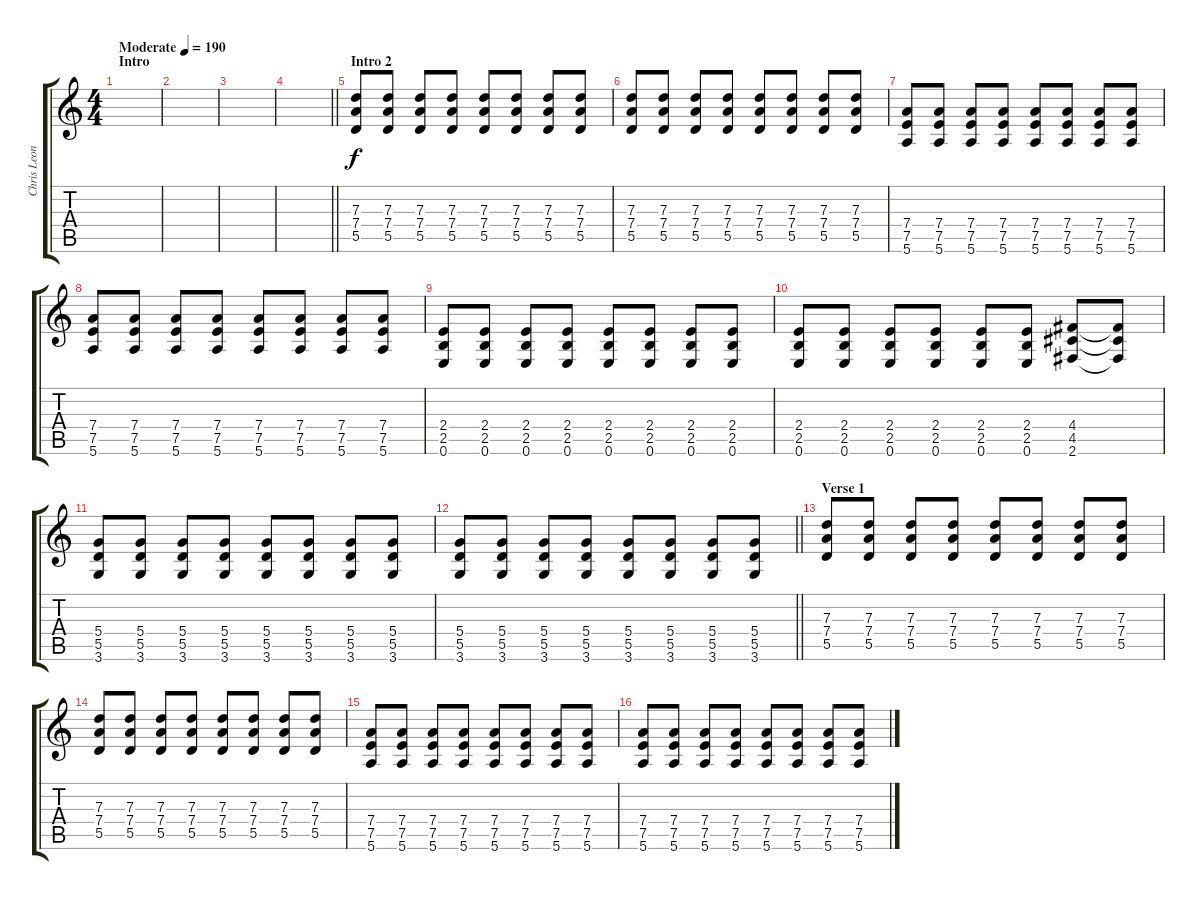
\track ("Chris Leonard" "Chris Leon") {instrument distortionguitar}
\staff {score tabs}
\tuning (E4 B3 G3 D3 A2 E2) {hide}
\ts (4 4)
\section ("" "Intro")
\tempo (190 "Moderate")
\clef g2
\ks c
|
|
|
\barLineRight lightlight
|
\section ("" "Intro 2")
(7.3 7.4 5.5).8 (7.3 7.4 5.5).8 (7.3 7.4 5.5).8 (7.3 7.4 5.5).8 (7.3 7.4 5.5).8 (7.3 7.4 5.5).8 (7.3 7.4 5.5).8 (7.3 7.4 5.5).8 |
(7.3 7.4 5.5).8 (7.3 7.4 5.5).8 (7.3 7.4 5.5).8 (7.3 7.4 5.5).8 (7.3 7.4 5.5).8 (7.3 7.4 5.5).8 (7.3 7.4 5.5).8 (7.3 7.4 5.5).8 |
(7.4 7.5 5.6).8 (7.4 7.5 5.6).8 (7.4 7.5 5.6).8 (7.4 7.5 5.6).8 (7.4 7.5 5.6).8 (7.4 7.5 5.6).8 (7.4 7.5 5.6).8 (7.4 7.5 5.6).8 |
(7.4 7.5 5.6).8 (7.4 7.5 5.6).8 (7.4 7.5 5.6).8 (7.4 7.5 5.6).8 (7.4 7.5 5.6).8 (7.4 7.5 5.6).8 (7.4 7.5 5.6).8 (7.4 7.5 5.6).8 |
(2.4 2.5 0.6).8 (2.4 2.5 0.6).8 (2.4 2.5 0.6).8 (2.4 2.5 0.6).8 (2.4 2.5 0.6).8 (2.4 2.5 0.6).8 (2.4 2.5 0.6).8 (2.4 2.5 0.6).8 |
(2.4 2.5 0.6).8 (2.4 2.5 0.6).8 (2.4 2.5 0.6).8 (2.4 2.5 0.6).8 (2.4 2.5 0.6).8 (2.4 2.5 0.6).8 (4.4 4.5 2.6).8 (4.4{t} 4.5{t} 2.6{t}).8 |
(5.4 5.5 3.6).8 (5.4 5.5 3.6).8 (5.4 5.5 3.6).8 (5.4 5.5 3.6).8 (5.4 5.5 3.6).8 (5.4 5.5 3.6).8 (5.4 5.5 3.6).8 (5.4 5.5 3.6).8 |
\barLineRight lightlight
(5.4 5.5 3.6).8 (5.4 5.5 3.6).8 (5.4 5.5 3.6).8 (5.4 5.5 3.6).8 (5.4 5.5 3.6).8 (5.4 5.5 3.6).8 (5.4 5.5 3.6).8 (5.4 5.5 3.6).8 |
\section ("" "Verse 1")
(7.3 7.4 5.5).8 (7.3 7.4 5.5).8 (7.3 7.4 5.5).8 (7.3 7.4 5.5).8 (7.3 7.4 5.5).8 (7.3 7.4 5.5).8 (7.3 7.4 5.5).8 (7.3 7.4 5.5).8 |
(7.3 7.4 5.5).8 (7.3 7.4 5.5).8 (7.3 7.4 5.5).8 (7.3 7.4 5.5).8 (7.3 7.4 5.5).8 (7.3 7.4 5.5).8 (7.3 7.4 5.5).8 (7.3 7.4 5.5).8 |
(7.4 7.5 5.6).8 (7.4 7.5 5.6).8 (7.4 7.5 5.6).8 (7.4 7.5 5.6).8 (7.4 7.5 5.6).8 (7.4 7.5 5.6).8 (7.4 7.5 5.6).8 (7.4 7.5 5.6).8 |
(7.4 7.5 5.6).8 (7.4 7.5 5.6).8 (7.4 7.5 5.6).8 (7.4 7.5 5.6).8 (7.4 7.5 5.6).8 (7.4 7.5 5.6).8 (7.4 7.5 5.6).8 (7.4 7.5 5.6).8
